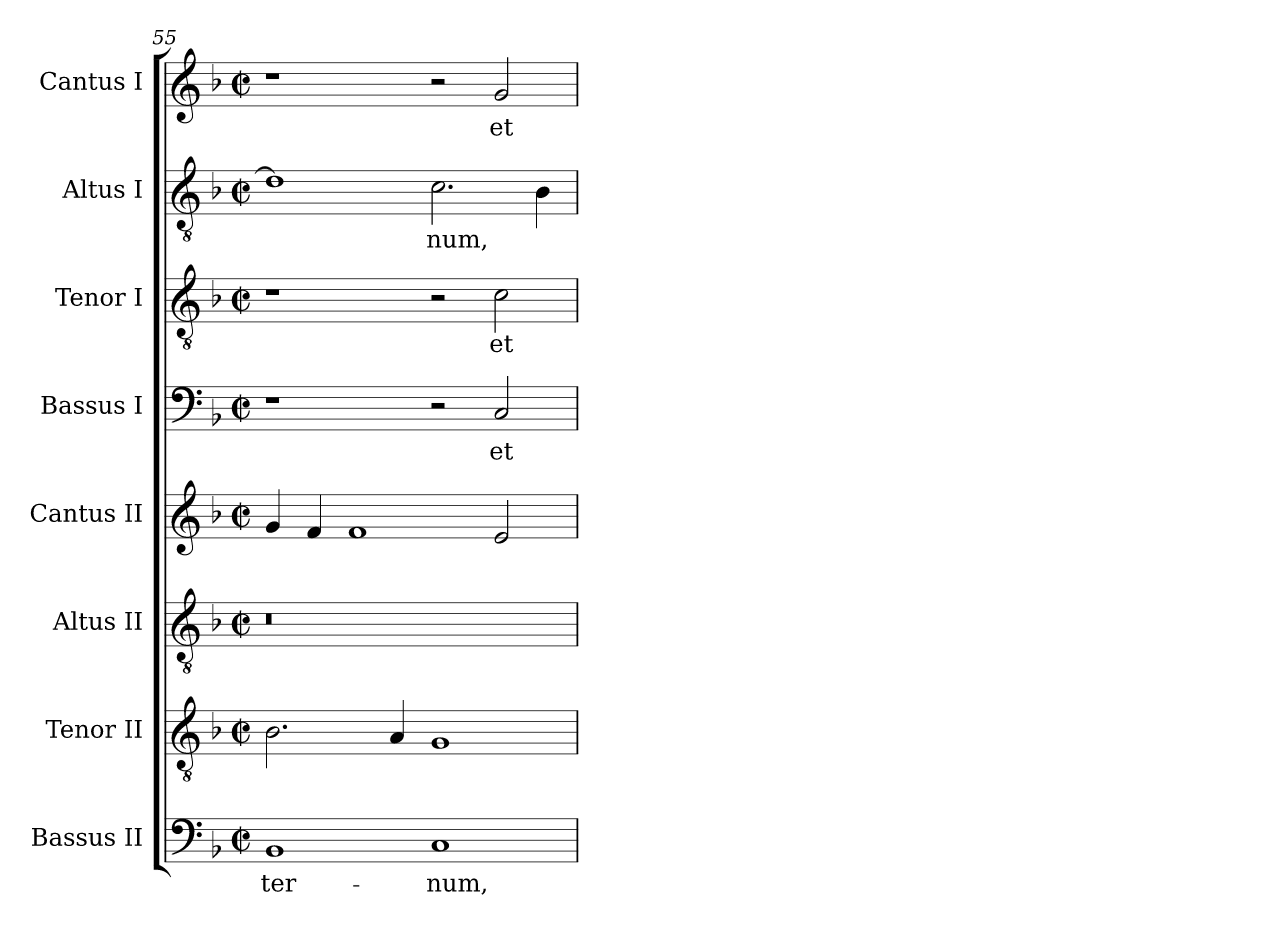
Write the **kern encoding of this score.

**kern	**text	**kern	**kern	**kern	**kern	**text	**kern	**text	**kern	**text	**kern	**text
*part8	*part8	*part7	*part6	*part5	*part4	*part4	*part3	*part3	*part2	*part2	*part1	*part1
*staff8	*staff8	*staff7	*staff6	*staff5	*staff4	*staff4	*staff3	*staff3	*staff2	*staff2	*staff1	*staff1
*I"Bassus II	*	*I"Tenor II	*I"Altus II	*I"Cantus II	*I"Bassus I	*	*I"Tenor I	*	*I"Altus I	*	*I"Cantus I	*
*clefF4	*	*clefGv2	*clefGv2	*clefG2	*clefF4	*	*clefGv2	*	*clefGv2	*	*clefG2	*
*k[b-]	*	*k[b-]	*k[b-]	*k[b-]	*k[b-]	*	*k[b-]	*	*k[b-]	*	*k[b-]	*
*F:	*	*F:	*F:	*F:	*F:	*	*F:	*	*F:	*	*F:	*
*M2/2	*	*M2/2	*M2/2	*M2/2	*M2/2	*	*M2/2	*	*M2/2	*	*M2/2	*
*met(c|)	*	*met(c|)	*met(c|)	*met(c|)	*met(c|)	*	*met(c|)	*	*met(c|)	*	*met(c|)	*
=55	=55	=55	=55	=55	=55	=55	=55	=55	=55	=55	=55	=55
!	!LO:LY:b:cj	!	!	!	!	!	!	!	!	!	!	!
1BB-	-ter-	2.B-\	0r	4g/	1r	.	1r	.	1d]	.	1r	.
.	.	.	.	4f/	.	.	.	.	.	.	.	.
.	.	.	.	1f	.	.	.	.	.	.	.	.
.	.	4A/	.	.	.	.	.	.	.	.	.	.
!	!LO:LY:b:cj	!	!	!	!	!	!	!	!	!LO:LY:b	!	!
1C	-num,	1G	.	.	2r	.	2r	.	2.c\	num,	2r	.
!	!	!	!	!	!	!LO:LY:b:cj	!	!LO:LY:b:cj	!	!	!	!LO:LY:b:cj
.	.	.	.	2e/	2C/	et	2c\	et	.	.	2g/	et
.	.	.	.	.	.	.	.	.	4B-\	.	.	.
=	=	=	=	=	=	=	=	=	=	=	=	=
*-	*-	*-	*-	*-	*-	*-	*-	*-	*-	*-	*-	*-
